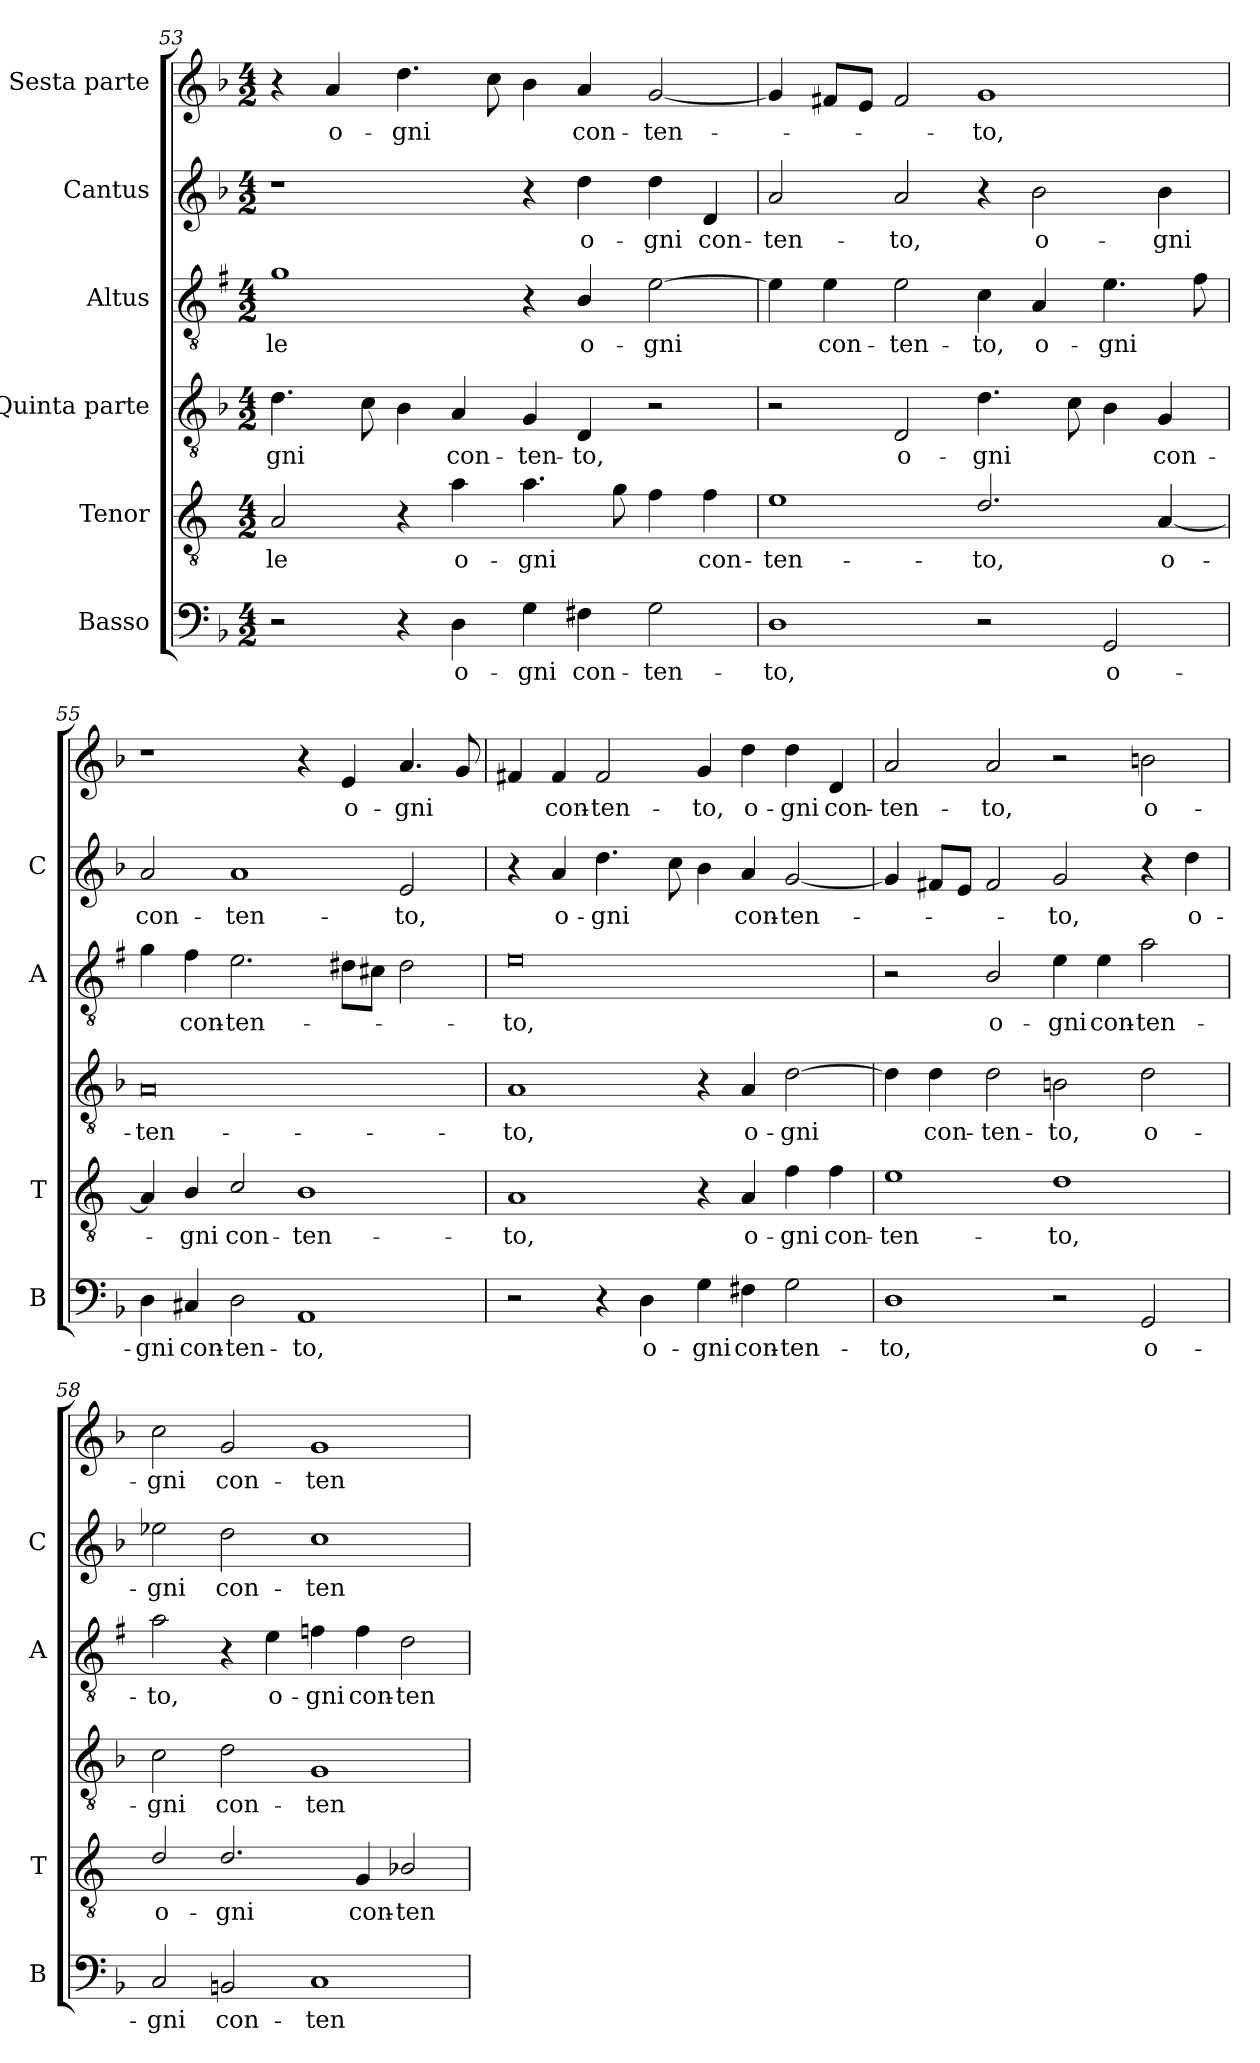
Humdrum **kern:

**kern	**text	**kern	**text	**kern	**text	**kern	**text	**kern	**text	**kern	**text
*part6	*part6	*part5	*part5	*part4	*part4	*part3	*part3	*part2	*part2	*part1	*part1
*staff6	*staff6	*staff5	*staff5	*staff4	*staff4	*staff3	*staff3	*staff2	*staff2	*staff1	*staff1
*I"Basso	*	*I"Tenor	*	*I"Quinta parte	*	*I"Altus	*	*I"Cantus	*	*I"Sesta parte	*
*I'B	*	*I'T	*	*	*	*I'A	*	*I'C	*	*	*
*clefF4	*	*clefGv2	*	*clefGv2	*	*clefGv2	*	*clefG2	*	*clefG2	*
*	*	*ITrd4c7	*	*	*	*ITrd1c2	*	*	*	*	*
*k[b-]	*	*k[b-]	*	*k[b-]	*	*k[b-]	*	*k[b-]	*	*k[b-]	*
*F:	*	*F:	*	*F:	*	*F:	*	*F:	*	*F:	*
*M4/2	*	*M4/2	*	*M4/2	*	*M4/2	*	*M4/2	*	*M4/2	*
=53	=53	=53	=53	=53	=53	=53	=53	=53	=53	=53	=53
!	!	!	!LO:LY:b	!	!LO:LY:b	!	!LO:LY:b	!	!	!	!
2r	.	2D/	-le	4.d\	-gni	1f	-le	1r	.	4r	.
!	!	!	!	!	!	!	!	!	!	!	!LO:LY:b
.	.	.	.	.	.	.	.	.	.	4a/	o-
.	.	.	.	8c\	.	.	.	.	.	.	.
!	!	!	!	!	!	!	!	!	!	!	!LO:LY:b
4r	.	4r	.	4B-\	.	.	.	.	.	4.dd\	-gni
!	!LO:LY:b	!	!LO:LY:b	!	!LO:LY:b	!	!	!	!	!	!
4D\	o-	4d\	o-	4A/	con-	.	.	.	.	.	.
.	.	.	.	.	.	.	.	.	.	8cc\	.
!	!LO:LY:b	!	!LO:LY:b	!	!LO:LY:b	!	!	!	!	!	!
4G\	-gni	4.d\	-gni	4G/	-ten-	4r	.	4r	.	4b-\	.
!	!LO:LY:b	!	!	!	!LO:LY:b	!	!LO:LY:b	!	!LO:LY:b	!	!LO:LY:b
4F#X\	con-	.	.	4D/	-to,	4A/	o-	4dd\	o-	4a/	con-
.	.	8c\	.	.	.	.	.	.	.	.	.
!	!LO:LY:b	!	!	!	!	!	!LO:LY:b	!	!LO:LY:b	!	!LO:LY:b
2G\	-ten-	4B-\	.	2r	.	[2d\	-gni	4dd\	-gni	[2g/	-ten-
!	!	!	!LO:LY:b	!	!	!	!	!	!LO:LY:b	!	!
.	.	4B-\	con-	.	.	.	.	4d/	con-	.	.
=54	=54	=54	=54	=54	=54	=54	=54	=54	=54	=54	=54
!	!LO:LY:b	!	!LO:LY:b	!	!	!	!	!	!LO:LY:b	!	!
1D	-to,	1A	-ten-	2r	.	4d\]	.	2a/	-ten-	4g/]	.
!	!	!	!	!	!	!	!LO:LY:b	!	!	!	!
.	.	.	.	.	.	4d\	con-	.	.	8f#X/L	.
.	.	.	.	.	.	.	.	.	.	8e/J	.
!	!	!	!	!	!LO:LY:b	!	!LO:LY:b	!	!LO:LY:b	!	!
.	.	.	.	2D/	o-	2d\	-ten-	2a/	-to,	2f#/	.
!	!	!	!LO:LY:b	!	!LO:LY:b	!	!LO:LY:b	!	!	!	!LO:LY:b
2r	.	2.G/	-to,	4.d\	-gni	4B-\	-to,	4r	.	1g	-to,
!	!	!	!	!	!	!	!LO:LY:b	!	!LO:LY:b	!	!
.	.	.	.	.	.	4G/	o-	2b-\	o-	.	.
.	.	.	.	8c\	.	.	.	.	.	.	.
!	!LO:LY:b	!	!	!	!	!	!LO:LY:b	!	!	!	!
2GG/	o-	.	.	4B-\	.	4.d\	-gni	.	.	.	.
!	!	!	!LO:LY:b	!	!LO:LY:b	!	!	!	!LO:LY:b	!	!
.	.	[4D/	o-	4G/	con-	.	.	4b-\	-gni	.	.
.	.	.	.	.	.	8e\	.	.	.	.	.
=55	=55	=55	=55	=55	=55	=55	=55	=55	=55	=55	=55
!	!LO:LY:b	!	!	!	!LO:LY:b	!	!	!	!LO:LY:b	!	!
4D\	-gni	4D/]	.	0A	-ten-	4f\	.	2a/	con-	1r	.
!	!LO:LY:b	!	!LO:LY:b	!	!	!	!LO:LY:b	!	!	!	!
4C#X/	con-	4E/	-gni	.	.	4e\	con-	.	.	.	.
!	!LO:LY:b	!	!LO:LY:b	!	!	!	!LO:LY:b	!	!LO:LY:b	!	!
2D\	-ten-	2F/	con-	.	.	2.d\	-ten-	1a	-ten-	.	.
!	!LO:LY:b	!	!LO:LY:b	!	!	!	!	!	!	!	!
1AA	-to,	1E	-ten-	.	.	.	.	.	.	4r	.
!	!	!	!	!	!	!	!	!	!	!	!LO:LY:b
.	.	.	.	.	.	8c#X\L	.	.	.	4e/	o-
.	.	.	.	.	.	8Bn\J	.	.	.	.	.
!	!	!	!	!	!	!	!	!	!LO:LY:b	!	!LO:LY:b
.	.	.	.	.	.	2c#\	.	2e/	-to,	4.a/	-gni
.	.	.	.	.	.	.	.	.	.	8g/	.
!!LO:LB:g=z
=56	=56	=56	=56	=56	=56	=56	=56	=56	=56	=56	=56
!	!	!	!LO:LY:b	!	!LO:LY:b	!	!LO:LY:b	!	!	!	!
2r	.	1D	-to,	1A	-to,	0d	-to,	4r	.	4f#X/	.
!	!	!	!	!	!	!	!	!	!LO:LY:b	!	!LO:LY:b
.	.	.	.	.	.	.	.	4a/	o-	4f#/	con-
!	!	!	!	!	!	!	!	!	!LO:LY:b	!	!LO:LY:b
4r	.	.	.	.	.	.	.	4.dd\	-gni	2f#/	-ten-
!	!LO:LY:b	!	!	!	!	!	!	!	!	!	!
4D\	o-	.	.	.	.	.	.	.	.	.	.
.	.	.	.	.	.	.	.	8cc\	.	.	.
!	!LO:LY:b	!	!	!	!	!	!	!	!	!	!LO:LY:b
4G\	-gni	4r	.	4r	.	.	.	4b-\	.	4g/	-to,
!	!LO:LY:b	!	!LO:LY:b	!	!LO:LY:b	!	!	!	!LO:LY:b	!	!LO:LY:b
4F#X\	con-	4D/	o-	4A/	o-	.	.	4a/	con-	4dd\	o-
!	!LO:LY:b	!	!LO:LY:b	!	!LO:LY:b	!	!	!	!LO:LY:b	!	!LO:LY:b
2G\	-ten-	4B-\	-gni	[2d\	-gni	.	.	[2g/	-ten-	4dd\	-gni
!	!	!	!LO:LY:b	!	!	!	!	!	!	!	!LO:LY:b
.	.	4B-\	con-	.	.	.	.	.	.	4d/	con-
=57	=57	=57	=57	=57	=57	=57	=57	=57	=57	=57	=57
!	!LO:LY:b	!	!LO:LY:b	!	!	!	!	!	!	!	!LO:LY:b
1D	-to,	1A	-ten-	4d\]	.	2r	.	4g/]	.	2a/	-ten-
!	!	!	!	!	!LO:LY:b	!	!	!	!	!	!
.	.	.	.	4d\	con-	.	.	8f#X/L	.	.	.
.	.	.	.	.	.	.	.	8e/J	.	.	.
!	!	!	!	!	!LO:LY:b	!	!LO:LY:b	!	!	!	!LO:LY:b
.	.	.	.	2d\	-ten-	2A/	o-	2f#/	.	2a/	-to,
!	!	!	!LO:LY:b	!	!LO:LY:b	!	!LO:LY:b	!	!LO:LY:b	!	!
2r	.	1G	-to,	2Bn\	-to,	4d\	-gni	2g/	-to,	2r	.
!	!	!	!	!	!	!	!LO:LY:b	!	!	!	!
.	.	.	.	.	.	4d\	con-	.	.	.	.
!	!LO:LY:b	!	!	!	!LO:LY:b	!	!LO:LY:b	!	!	!	!LO:LY:b
2GG/	o-	.	.	2d\	o-	2g\	-ten-	4r	.	2bn\	o-
!	!	!	!	!	!	!	!	!	!LO:LY:b	!	!
.	.	.	.	.	.	.	.	4dd\	o-	.	.
=58	=58	=58	=58	=58	=58	=58	=58	=58	=58	=58	=58
!	!LO:LY:b	!	!LO:LY:b	!	!LO:LY:b	!	!LO:LY:b	!	!LO:LY:b	!	!LO:LY:b
2C/	-gni	2G/	o-	2c\	-gni	2g\	-to,	2ee-X\	-gni	2cc\	-gni
!	!LO:LY:b	!	!LO:LY:b	!	!LO:LY:b	!	!	!	!LO:LY:b	!	!LO:LY:b
2BBn/	con-	2.G/	-gni	2d\	con-	4r	.	2dd\	con-	2g/	con-
!	!	!	!	!	!	!	!LO:LY:b	!	!	!	!
.	.	.	.	.	.	4d\	o-	.	.	.	.
!	!LO:LY:b	!	!	!	!LO:LY:b	!	!LO:LY:b	!	!LO:LY:b	!	!LO:LY:b
1C	-ten-	.	.	1G	-ten-	4e-X\	-gni	1cc	-ten-	1g	-ten-
!	!	!	!LO:LY:b	!	!	!	!LO:LY:b	!	!	!	!
.	.	4C/	con-	.	.	4e-\	con-	.	.	.	.
!	!	!	!LO:LY:b	!	!	!	!LO:LY:b	!	!	!	!
.	.	2E-X/	-ten-	.	.	2c\	-ten-	.	.	.	.
=	=	=	=	=	=	=	=	=	=	=	=
*-	*-	*-	*-	*-	*-	*-	*-	*-	*-	*-	*-
